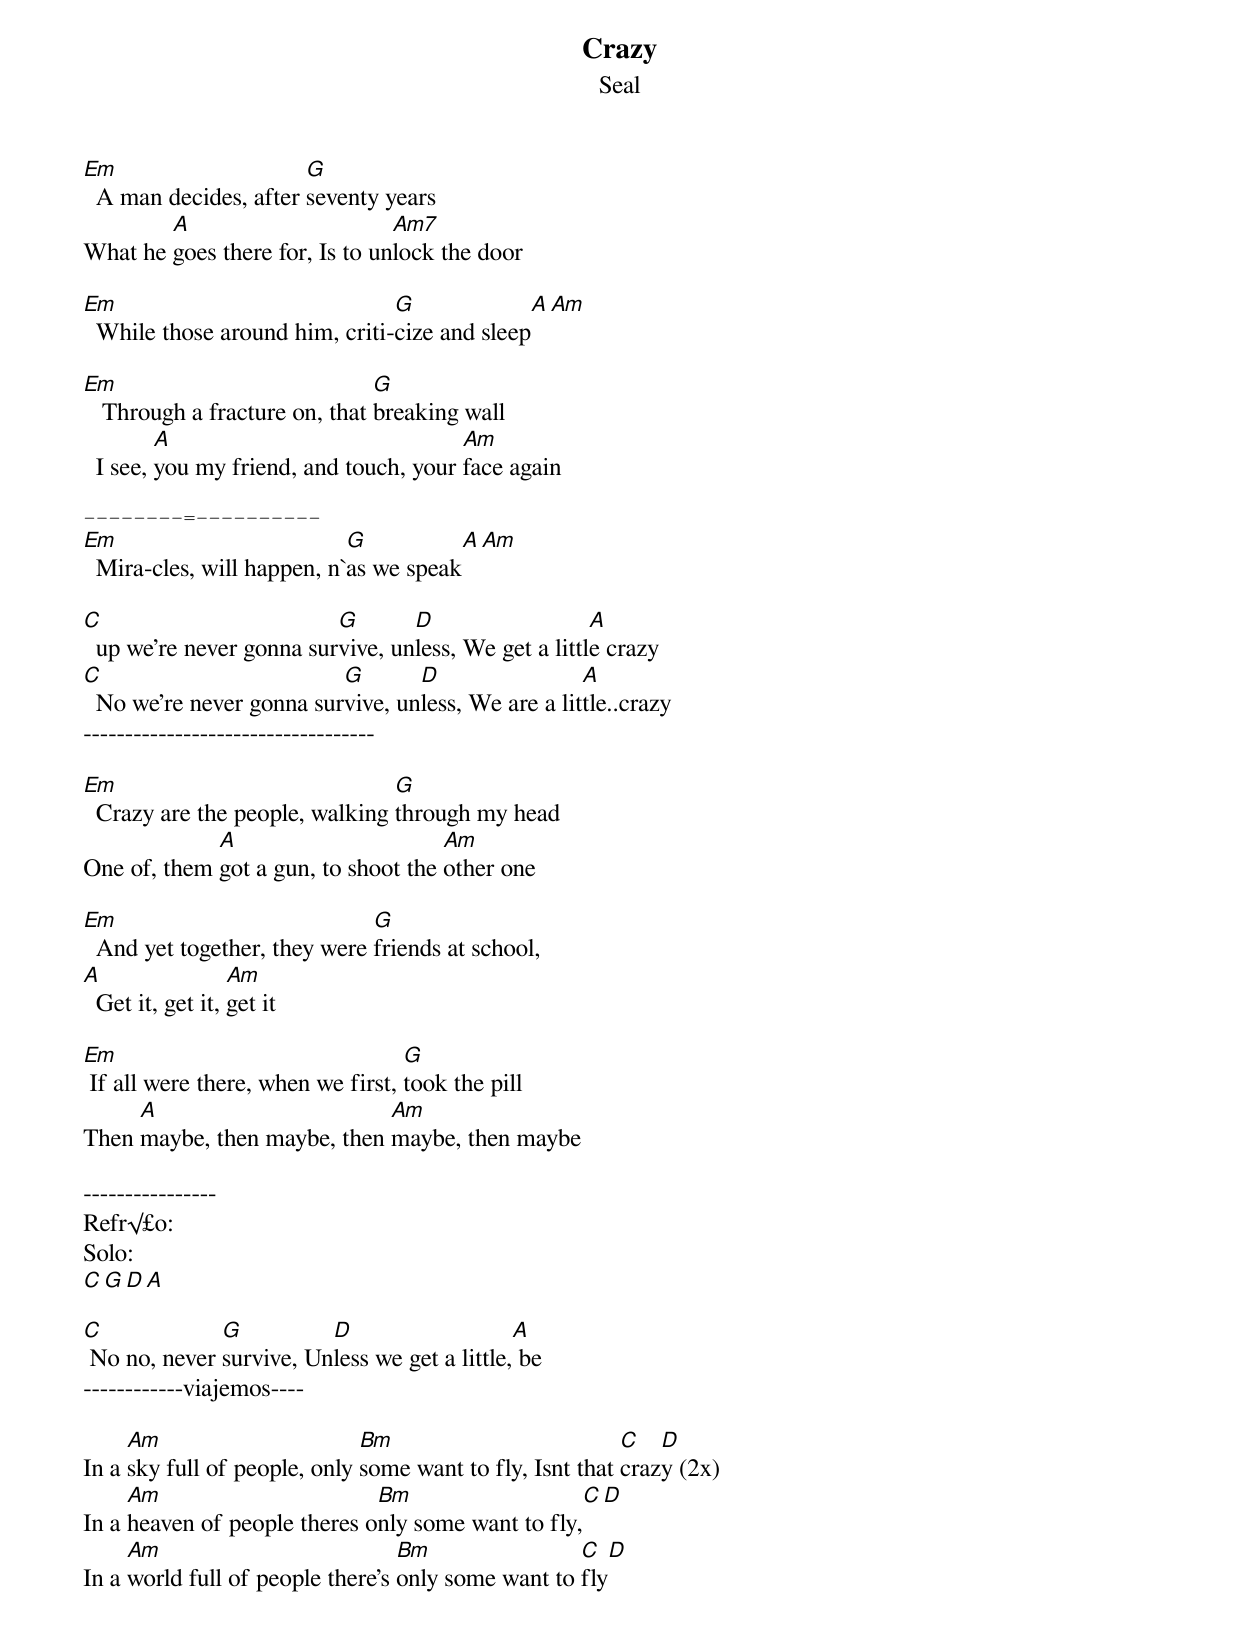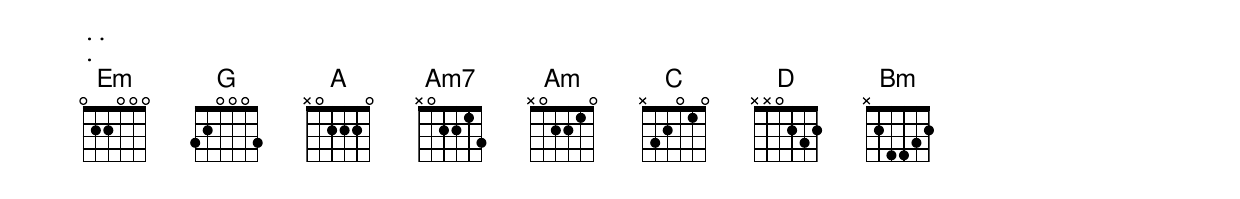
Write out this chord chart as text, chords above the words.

Crazy
Seal

Em                     G
  A man decides, after seventy years
        A                       Am7
What he goes there for, Is to unlock the door

Em                              G              A   Am
  While those around him, criti-cize and sleep

Em                             G
   Through a fracture on, that breaking wall
         A                              Am
  I see, you my friend, and touch, your face again

--------=----------
Em                          G           A      Am
  Mira-cles, will happen, n`as we speak

C                         G       D                   A
  up we're never gonna survive, unless, We get a little crazy
C                         G       D                 A
  No we're never gonna survive, unless, We are a little..crazy
-----------------------------------

Em                              G
  Crazy are the people, walking through my head
             A                       Am
One of, them got a gun, to shoot the other one

Em                            G
  And yet together, they were friends at school,
A                 Am
  Get it, get it, get it

Em                                 G
 If all were there, when we first, took the pill
     A                       Am
Then maybe, then maybe, then maybe, then maybe

----------------
Refr√£o:
Solo:
C    G    D   A

C             G          D                    A
 No no, never survive, Unless we get a little, be
------------viajemos----

     Am                       Bm                          C   D
In a sky full of people, only some want to fly, Isnt that crazy (2x)
     Am                       Bm                          C   D
In a heaven of people theres only some want to fly,
     Am                           Bm                C   D
In a world full of people there's only some want to fly





..
.
